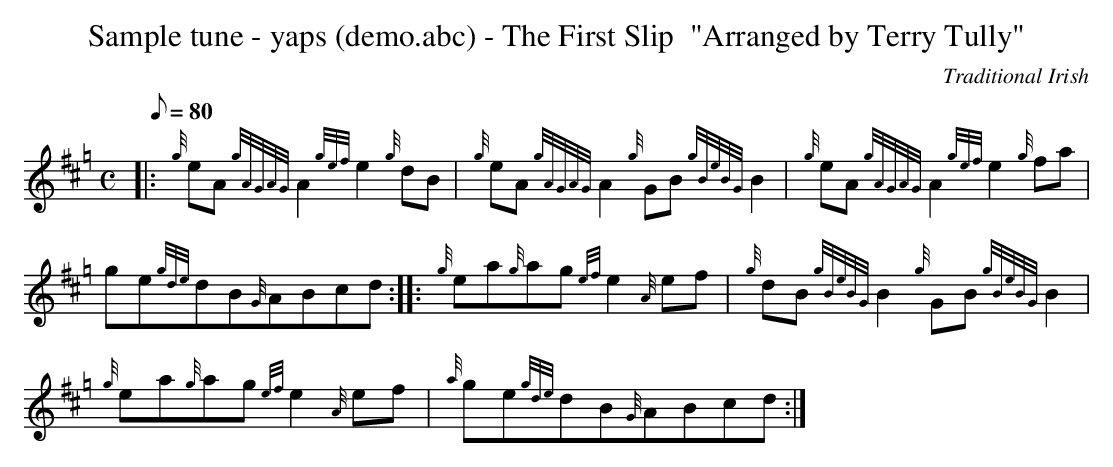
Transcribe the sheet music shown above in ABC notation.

X:1
T:Sample tune - yaps (demo.abc) - The First Slip  "Arranged by Terry Tully"
C:Traditional Irish
L:1/8
M:C
Q:80
K:Hp
|: {g}eA{gAGAG}A2{gef}e2{g}dB|
{g}eA{gAGAG}A2{g}GB{gBeBG}B2|
{g}eA{gAGAG}A2{gef}e2{g}fa|  !
ge{gde}dB{G}ABcd:| |:
{g}ea{g}ag{ef}e2{A}ef|
{g}dB{gBeBG}B2{g}GB{gBeBG}B2|  !
{g}ea{g}ag{ef}e2{A}ef|
{a}ge{gde}dB{G}ABcd:|
